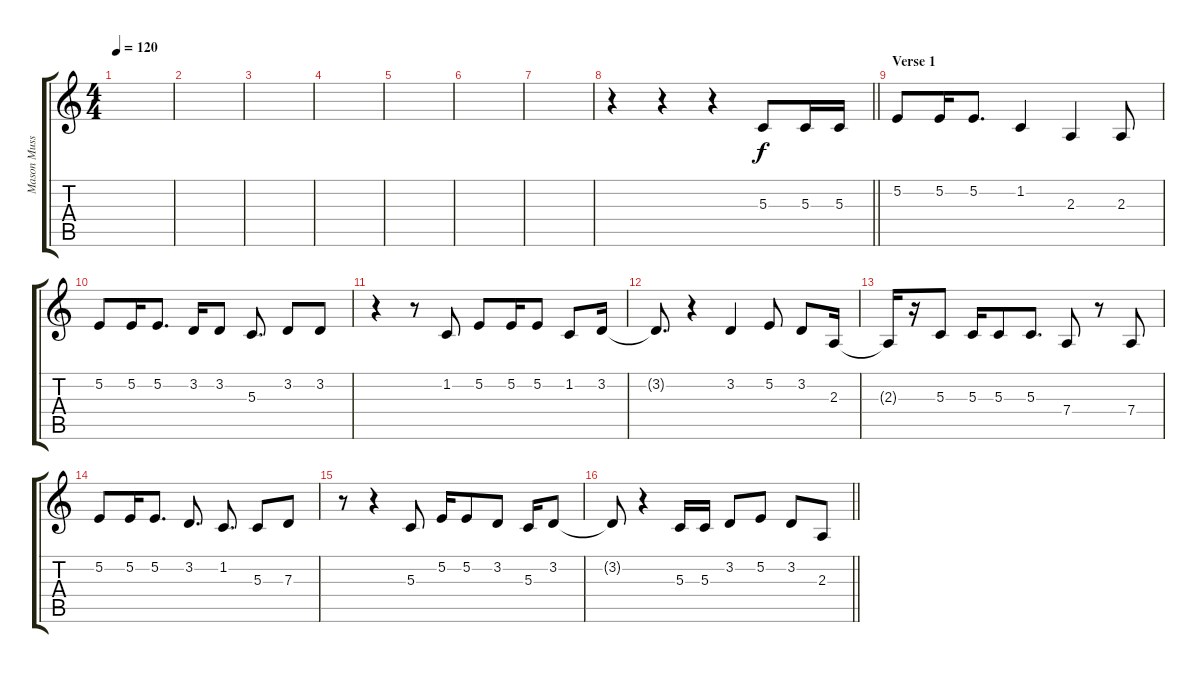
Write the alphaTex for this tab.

\track ("Mason Musso (Vocals)" "Mason Muss") {instrument clarinet}
\staff {score tabs}
\tuning (E4 B3 G3 D3 A2 E2) {hide}
\ts (4 4)
\tempo 120
\clef g2
\ks c
|
|
|
|
|
|
|
\barLineRight lightlight
r.4 r.4 r.4 5.3.8 5.3.16 5.3.16 |
\section ("" "Verse 1")
5.2.8 5.2.16 5.2.8{d} 1.2.4 2.3.4 2.3.8 |
5.2.8 5.2.16 5.2.8{d} 3.2.16 3.2.8 5.3.8{d} 3.2.8 3.2.8 |
r.4 r.8 1.2.8 5.2.8 5.2.16 5.2.8 1.2.8 3.2.16 |
3.2{t}.8{d} r.4 3.2.4 5.2.8 3.2.8 2.3.16 |
2.3{t}.16 r.16 5.3.8 5.3.16 5.3.8 5.3.8{d} 7.4.8 r.8 7.4.8 |
5.2.8 5.2.16 5.2.8{d} 3.2.8{d} 1.2.8{d} 5.3.8 7.3.8 |
r.8 r.4 5.3.8 5.2.16 5.2.8 3.2.8 5.3.16 3.2.8 |
\barLineRight lightlight
3.2{t}.8 r.4 5.3.16 5.3.16 3.2.8 5.2.8 3.2.8 2.3.8
